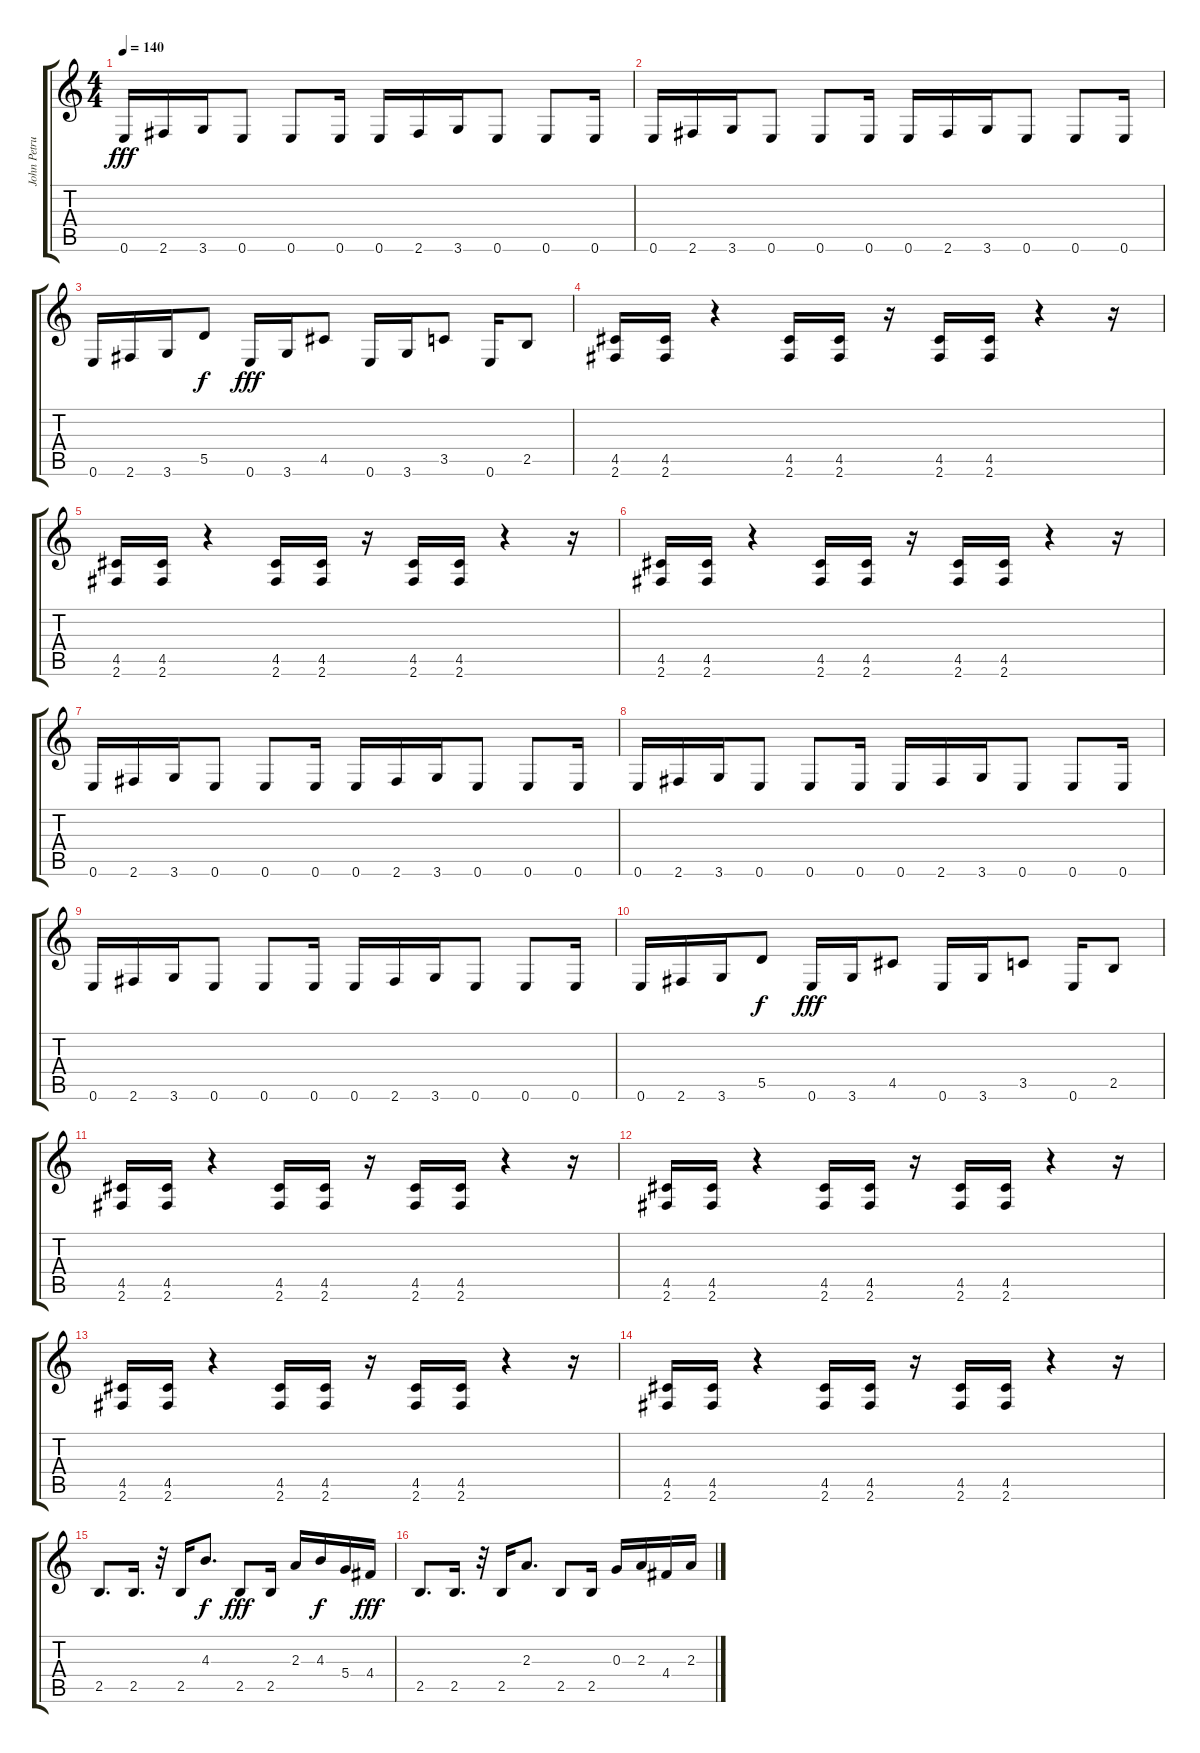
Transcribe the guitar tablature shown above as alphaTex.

\track ("John Petrucci" "John Petru") {instrument distortionguitar}
\staff {score tabs}
\tuning (E4 B3 G3 D3 A2 E2) {hide}
\ts (4 4)
\tempo 140
\clef g2
\ks c
0.6.16{dy fff} 2.6.16 3.6.16 0.6.8 0.6.8 0.6.16 0.6.16 2.6.16 3.6.16 0.6.8 0.6.8 0.6.16 |
0.6.16 2.6.16 3.6.16 0.6.8 0.6.8 0.6.16 0.6.16 2.6.16 3.6.16 0.6.8 0.6.8 0.6.16 |
0.6.16 2.6.16 3.6.16 5.5.8{dy f} 0.6.16{dy fff} 3.6.16 4.5.8 0.6.16 3.6.16 3.5.8 0.6.16 2.5.8 |
(4.5 2.6).16 (4.5 2.6).16 r.4 (4.5 2.6).16 (4.5 2.6).16 r.16 (4.5 2.6).16 (4.5 2.6).16 r.4 r.16 |
(4.5 2.6).16 (4.5 2.6).16 r.4 (4.5 2.6).16 (4.5 2.6).16 r.16 (4.5 2.6).16 (4.5 2.6).16 r.4 r.16 |
(4.5 2.6).16 (4.5 2.6).16 r.4 (4.5 2.6).16 (4.5 2.6).16 r.16 (4.5 2.6).16 (4.5 2.6).16 r.4 r.16 |
0.6.16 2.6.16 3.6.16 0.6.8 0.6.8 0.6.16 0.6.16 2.6.16 3.6.16 0.6.8 0.6.8 0.6.16 |
0.6.16 2.6.16 3.6.16 0.6.8 0.6.8 0.6.16 0.6.16 2.6.16 3.6.16 0.6.8 0.6.8 0.6.16 |
0.6.16 2.6.16 3.6.16 0.6.8 0.6.8 0.6.16 0.6.16 2.6.16 3.6.16 0.6.8 0.6.8 0.6.16 |
0.6.16 2.6.16 3.6.16 5.5.8{dy f} 0.6.16{dy fff} 3.6.16 4.5.8 0.6.16 3.6.16 3.5.8 0.6.16 2.5.8 |
(4.5 2.6).16 (4.5 2.6).16 r.4 (4.5 2.6).16 (4.5 2.6).16 r.16 (4.5 2.6).16 (4.5 2.6).16 r.4 r.16 |
(4.5 2.6).16 (4.5 2.6).16 r.4 (4.5 2.6).16 (4.5 2.6).16 r.16 (4.5 2.6).16 (4.5 2.6).16 r.4 r.16 |
(4.5 2.6).16 (4.5 2.6).16 r.4 (4.5 2.6).16 (4.5 2.6).16 r.16 (4.5 2.6).16 (4.5 2.6).16 r.4 r.16 |
(4.5 2.6).16 (4.5 2.6).16 r.4 (4.5 2.6).16 (4.5 2.6).16 r.16 (4.5 2.6).16 (4.5 2.6).16 r.4 r.16 |
2.5.8{d} 2.5.16{d} r.32 2.5.16 4.3.8{d dy f} 2.5.8{dy fff} 2.5.16 2.3.16 4.3.16{dy f} 5.4.16 4.4.16{dy fff} |
2.5.8{d} 2.5.16{d} r.32 2.5.16 2.3.8{d} 2.5.8 2.5.16 0.3.16 2.3.16 4.4.16 2.3.16
